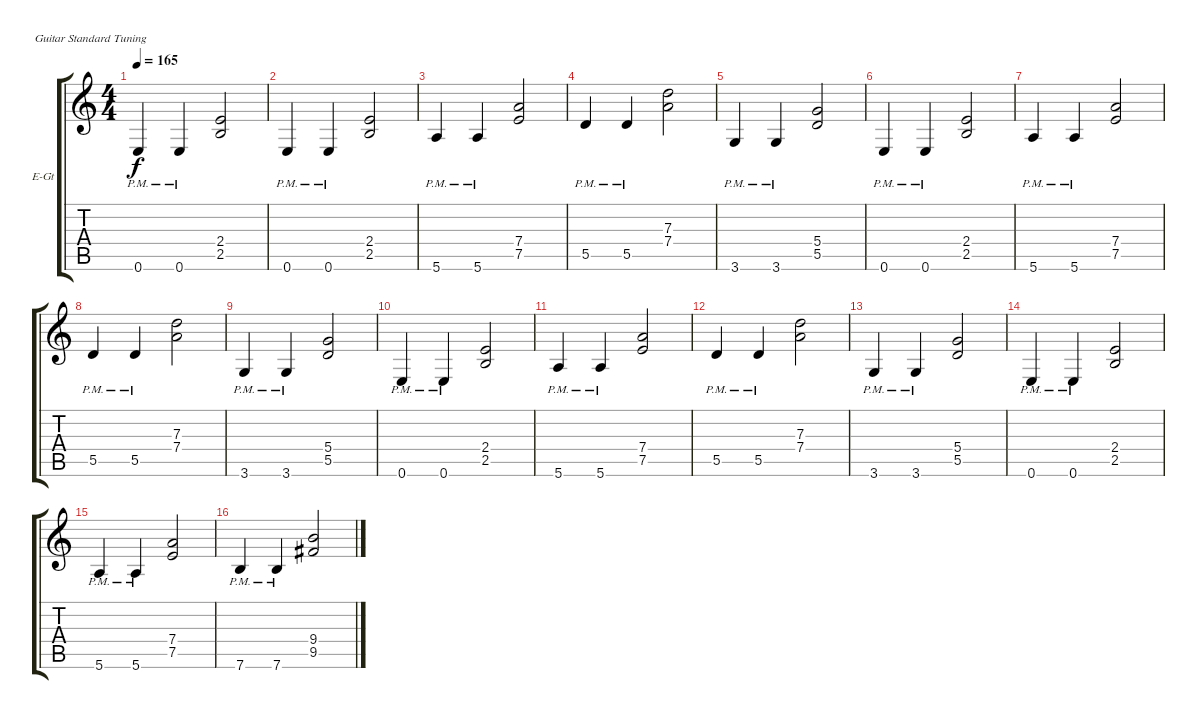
\bracketExtendMode groupsimilarinstruments
\firstSystemTrackNameOrientation horizontal
\otherSystemsTrackNameOrientation horizontal
\track ("Äîðîæêà 5" "E-Gt") {instrument overdrivenguitar}
\staff {score tabs}
\tuning (E4 B3 G3 D3 A2 E2)
\ts (4 4)
\tempo 165
\clef g2
\ks c
0.6{pm}.4{dy f} 0.6{pm}.4 (2.4 2.5).2 |
0.6{pm}.4 0.6{pm}.4 (2.4 2.5).2 |
5.6{pm}.4 5.6{pm}.4 (7.4 7.5).2 |
5.5{pm}.4 5.5{pm}.4 (7.3 7.4).2 |
3.6{pm}.4 3.6{pm}.4 (5.4 5.5).2 |
0.6{pm}.4 0.6{pm}.4 (2.4 2.5).2 |
5.6{pm}.4 5.6{pm}.4 (7.4 7.5).2 |
5.5{pm}.4 5.5{pm}.4 (7.3 7.4).2 |
3.6{pm}.4 3.6{pm}.4 (5.4 5.5).2 |
0.6{pm}.4 0.6{pm}.4 (2.4 2.5).2 |
5.6{pm}.4 5.6{pm}.4 (7.4 7.5).2 |
5.5{pm}.4 5.5{pm}.4 (7.3 7.4).2 |
3.6{pm}.4 3.6{pm}.4 (5.4 5.5).2 |
0.6{pm}.4 0.6{pm}.4 (2.4 2.5).2 |
5.6{pm}.4 5.6{pm}.4 (7.4 7.5).2 |
7.6{pm}.4 7.6{pm}.4 (9.4 9.5).2
